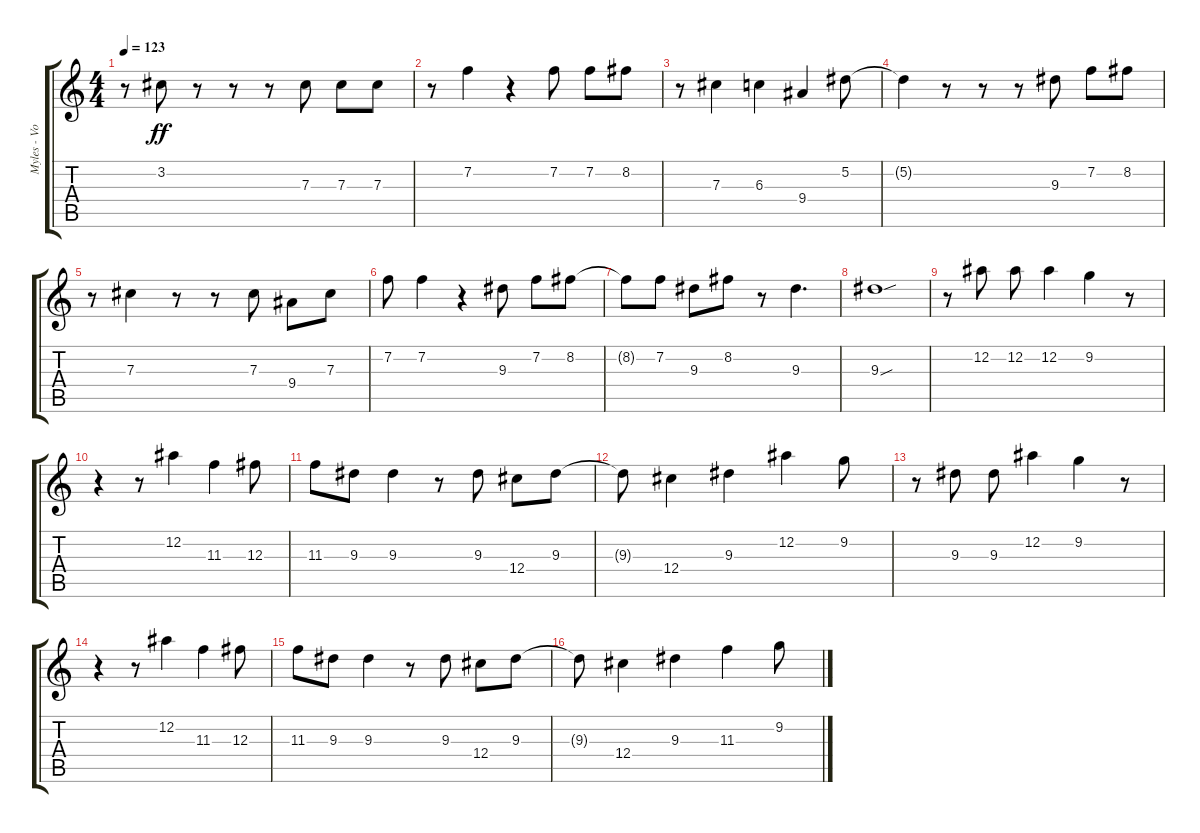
\track ("Myles - Voice" "Myles - Vo") {instrument overdrivenguitar}
\staff {score tabs}
\tuning (Eb4 Bb3 Gb3 Db3 Ab2 Eb2) {hide}
\ts (4 4)
\tempo 123
\clef g2
\ks c
r.8{dy ff} 3.2.8 r.8 r.8 r.8 7.3.8 7.3.8 7.3.8 |
r.8 7.2.4 r.4 7.2.8 7.2.8 8.2.8 |
r.8 7.3.4 6.3.4 9.4.4 5.2.8 |
5.2{t}.4 r.8 r.8 r.8 9.3.8 7.2.8 8.2.8 |
r.8 7.3.4 r.8 r.8 7.3.8 9.4.8 7.3.8 |
7.2.8 7.2.4 r.4 9.3.8 7.2.8 8.2.8 |
8.2{t}.8 7.2.8 9.3.8 8.2.8 r.8 9.3.4{d} |
9.3{sou}.1 |
r.8 12.2.8 12.2.8 12.2.4 9.2.4 r.8 |
r.4 r.8 12.2.4 11.3.4 12.3.8 |
11.3.8 9.3.8 9.3.4 r.8 9.3.8 12.4.8 9.3.8 |
9.3{t}.8 12.4.4 9.3.4 12.2.4 9.2.8 |
r.8 9.3.8 9.3.8 12.2.4 9.2.4 r.8 |
r.4 r.8 12.2.4 11.3.4 12.3.8 |
11.3.8 9.3.8 9.3.4 r.8 9.3.8 12.4.8 9.3.8 |
9.3{t}.8 12.4.4 9.3.4 11.3.4 9.2.8
